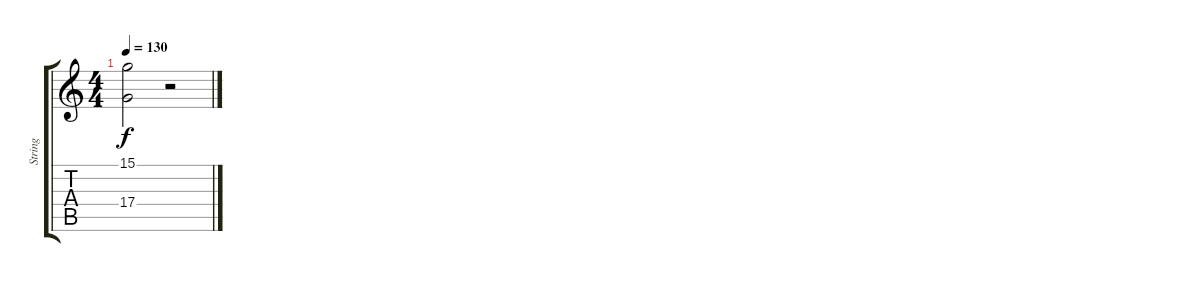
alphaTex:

\track ("String" "String") {instrument stringensemble1}
\staff {score tabs}
\tuning (E4 B3 G3 D3 A2 E2) {hide}
\ts (4 4)
\tempo 130
\clef g2
\ks c
(15.1{t} 17.4{t}).2{dy f} r.2
